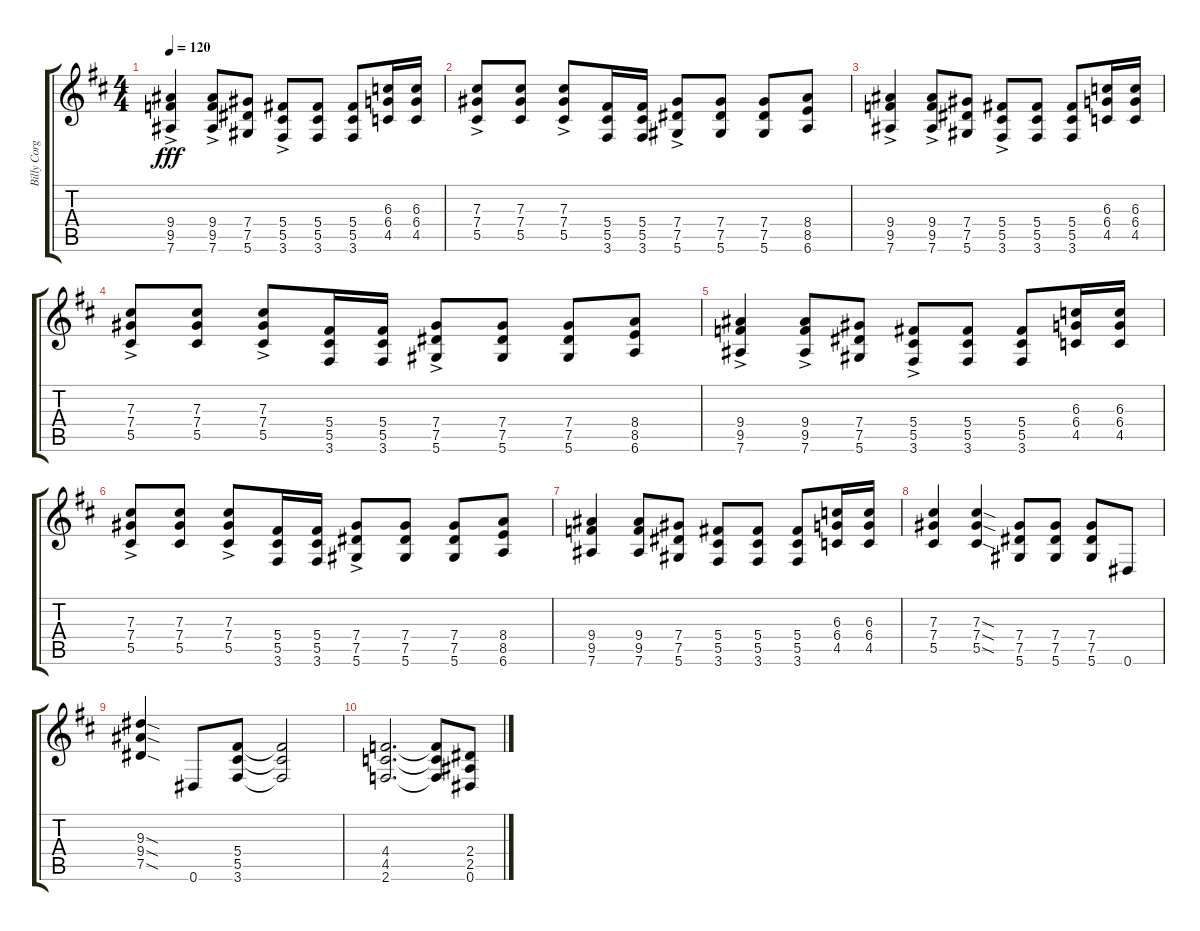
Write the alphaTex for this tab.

\track ("Billy Corgan" "Billy Corg") {instrument electricguitarjazz}
\staff {score tabs}
\tuning (Eb4 Bb3 Gb3 Db3 Ab2 Eb2) {hide}
\ts (4 4)
\tempo 120
\clef g2
\ks d
(9.4{ac} 9.5{ac} 7.6{ac}).4{dy fff} (9.4{ac} 9.5{ac} 7.6{ac}).8 (7.4 7.5 5.6).8 (5.4{ac} 5.5{ac} 3.6{ac}).8 (5.4 5.5 3.6).8 (5.4 5.5 3.6).8 (6.3 6.4 4.5).16 (6.3 6.4 4.5).16 |
(7.3{ac} 7.4{ac} 5.5{ac}).8 (7.3 7.4 5.5).8 (7.3{ac} 7.4{ac} 5.5{ac}).8 (5.4 5.5 3.6).16 (5.4 5.5 3.6).16 (7.4{ac} 7.5{ac} 5.6{ac}).8 (7.4 7.5 5.6).8 (7.4 7.5 5.6).8 (8.4 8.5 6.6).8 |
(9.4{ac} 9.5{ac} 7.6{ac}).4 (9.4{ac} 9.5{ac} 7.6{ac}).8 (7.4 7.5 5.6).8 (5.4{ac} 5.5{ac} 3.6{ac}).8 (5.4 5.5 3.6).8 (5.4 5.5 3.6).8 (6.3 6.4 4.5).16 (6.3 6.4 4.5).16 |
(7.3{ac} 7.4{ac} 5.5{ac}).8 (7.3 7.4 5.5).8 (7.3{ac} 7.4{ac} 5.5{ac}).8 (5.4 5.5 3.6).16 (5.4 5.5 3.6).16 (7.4{ac} 7.5{ac} 5.6{ac}).8 (7.4 7.5 5.6).8 (7.4 7.5 5.6).8 (8.4 8.5 6.6).8 |
(9.4{ac} 9.5{ac} 7.6{ac}).4 (9.4{ac} 9.5{ac} 7.6{ac}).8 (7.4 7.5 5.6).8 (5.4{ac} 5.5{ac} 3.6{ac}).8 (5.4 5.5 3.6).8 (5.4 5.5 3.6).8 (6.3 6.4 4.5).16 (6.3 6.4 4.5).16 |
(7.3{ac} 7.4{ac} 5.5{ac}).8 (7.3 7.4 5.5).8 (7.3{ac} 7.4{ac} 5.5{ac}).8 (5.4 5.5 3.6).16 (5.4 5.5 3.6).16 (7.4{ac} 7.5{ac} 5.6{ac}).8 (7.4 7.5 5.6).8 (7.4 7.5 5.6).8 (8.4 8.5 6.6).8 |
(9.4 9.5 7.6).4 (9.4 9.5 7.6).8 (7.4 7.5 5.6).8 (5.4 5.5 3.6).8 (5.4 5.5 3.6).8 (5.4 5.5 3.6).8 (6.3 6.4 4.5).16 (6.3 6.4 4.5).16 |
(7.3 7.4 5.5).4 (7.3{sod} 7.4{sod} 5.5{sod}).4 (7.4 7.5 5.6).8 (7.4 7.5 5.6).8 (7.4 7.5 5.6).8 0.6.8 |
(9.3{sod} 9.4{sod} 7.5{sod}).4 0.6.8 (5.4 5.5 3.6).8 (5.4{t} 5.5{t} 3.6{t}).2 |
(4.4 4.5 2.6).2{d} (4.4{t} 4.5{t} 2.6{t}).8 (2.4 2.5 0.6).8
